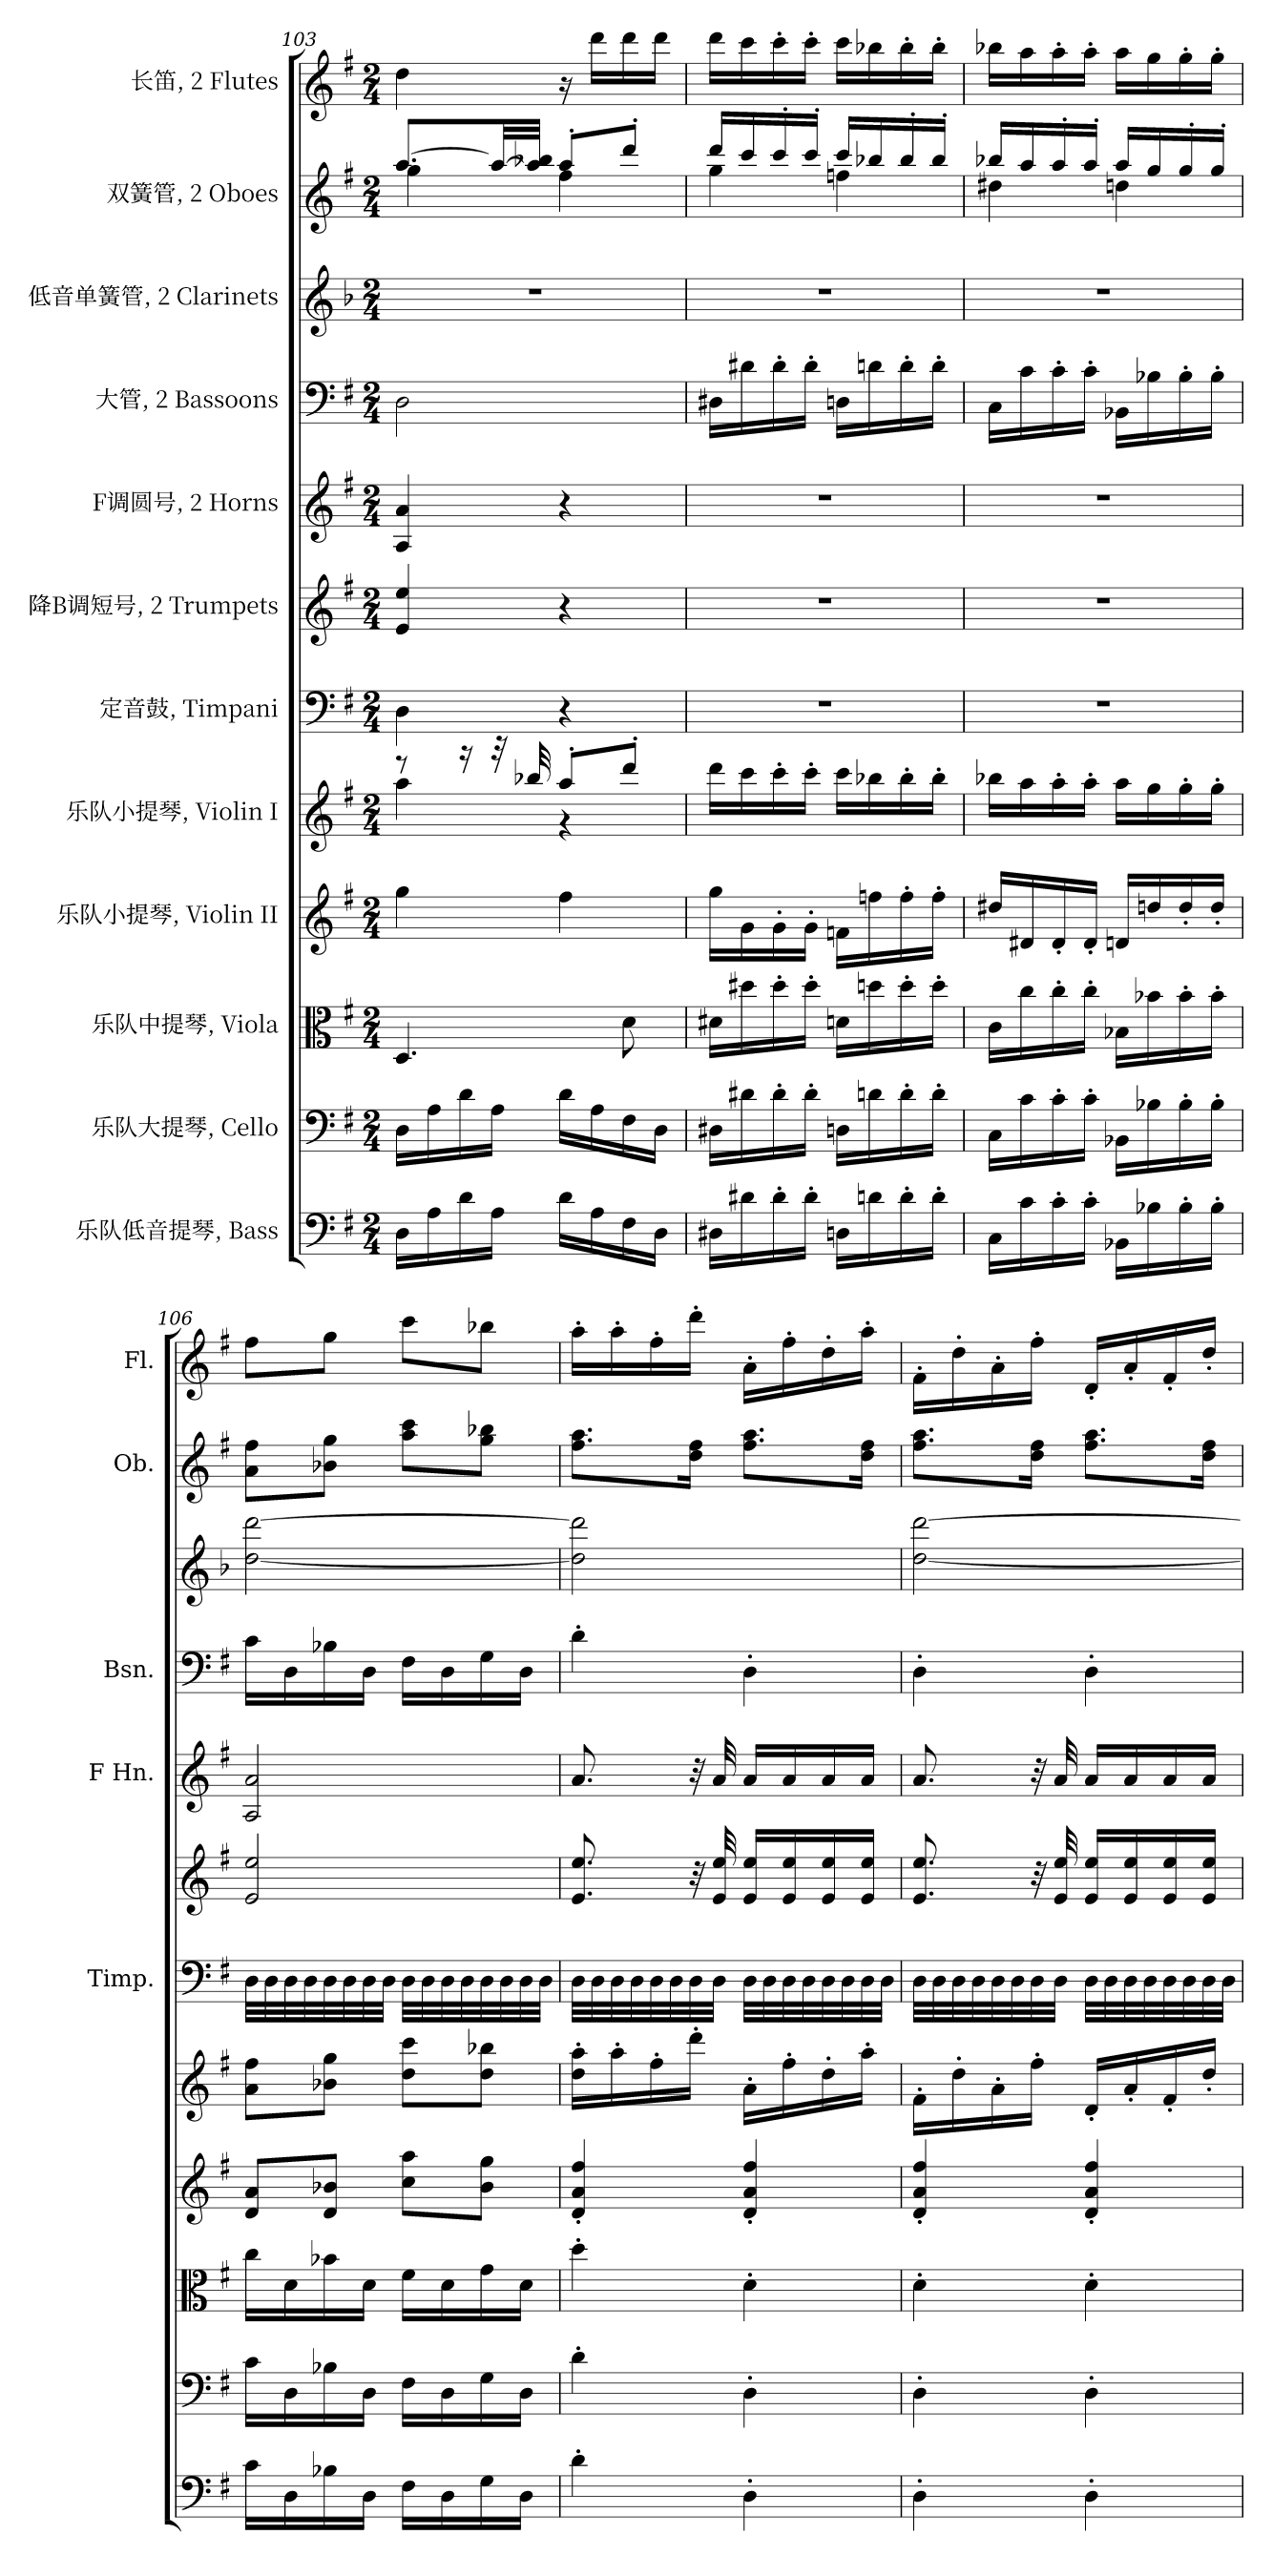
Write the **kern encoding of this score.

**kern	**kern	**kern	**kern	**kern	**kern	**kern	**kern	**kern	**kern	**kern	**kern
*part12	*part11	*part10	*part9	*part8	*part7	*part6	*part5	*part4	*part3	*part2	*part1
*staff12	*staff11	*staff10	*staff9	*staff8	*staff7	*staff6	*staff5	*staff4	*staff3	*staff2	*staff1
*I"乐队低音提琴, Bass	*I"乐队大提琴, Cello	*I"乐队中提琴, Viola	*I"乐队小提琴, Violin II	*I"乐队小提琴, Violin I	*I"定音鼓, Timpani	*I"降B调短号, 2 Trumpets	*I"F调圆号, 2 Horns	*I"大管, 2 Bassoons	*I"低音单簧管, 2 Clarinets	*I"双簧管, 2 Oboes	*I"长笛, 2 Flutes
*	*	*	*	*	*I'Timp.	*	*I'F Hn.	*I'Bsn.	*	*I'Ob.	*I'Fl.
!!LO:PB:g=z
*clefF4	*clefF4	*clefC3	*clefG2	*clefG2	*clefF4	*clefG2	*clefG2	*clefF4	*clefG2	*clefG2	*clefG2
*ITrd7c12	*	*	*	*	*	*ITrd1c2	*ITrd4c7	*	*ITrd8c14	*	*
*k[f#]	*k[f#]	*k[f#]	*k[f#]	*k[f#]	*k[f#]	*k[b-]	*k[]	*k[f#]	*k[b-]	*k[f#]	*k[f#]
*M2/4	*M2/4	*M2/4	*M2/4	*M2/4	*M2/4	*M2/4	*M2/4	*M2/4	*M2/4	*M2/4	*M2/4
=103	=103	=103	=103	=103	=103	=103	=103	=103	=103	=103	=103
*	*	*	*	*^	*	*	*	*	*	*^	*
16DD\LL	16D\LL	4.D/	4gg\	8r	4aa\	4D\	4d/ 4dd/	4D/ 4d/	2D\	2r	[8.aa/L	4gg\	4dd\
16AA\	16A\	.	.	.	.	.	.	.	.	.	.	.	.
16D\	16d\	.	.	16r	.	.	.	.	.	.	.	.	.
16AA\JJ	16A\JJ	.	.	32r	.	.	.	.	.	.	32aa/LL_	.	.
.	.	.	.	32bb-X/	.	.	.	.	.	.	32aa/] 32bb-X/JJJ	.	.
16D\LL	16d\LL	.	4ff#\	8aa'/L	4r	4r	4r	4r	.	.	8aa'/L	4ff#\	16r
16AA\	16A\	.	.	.	.	.	.	.	.	.	.	.	16ddd\LL
16FF#\	16F#\	8d\	.	8ddd'/J	.	.	.	.	.	.	8ddd'/J	.	16ddd\
16DD\JJ	16D\JJ	.	.	.	.	.	.	.	.	.	.	.	16ddd\JJ
*	*	*	*	*v	*v	*	*	*	*	*	*	*	*
=104	=104	=104	=104	=104	=104	=104	=104	=104	=104	=104	=104	=104
16DD#X\LL	16D#X\LL	16d#X\LL	16gg\LL	16ddd\LL	2r	2r	2r	16D#X\LL	2r	16ddd/LL	4gg\	16ddd\LL
16D#X\	16d#X\	16dd#X\	16g\	16ccc\	.	.	.	16d#X\	.	16ccc/	.	16ccc\
16D#'\	16d#'\	16dd#'\	16g'\	16ccc'\	.	.	.	16d#'\	.	16ccc'/	.	16ccc'\
16D#'\JJ	16d#'\JJ	16dd#'\JJ	16g'\JJ	16ccc'\JJ	.	.	.	16d#'\JJ	.	16ccc'/JJ	.	16ccc'\JJ
16DDn\LL	16Dn\LL	16dn\LL	16fn\LL	16ccc\LL	.	.	.	16Dn\LL	.	16ccc/LL	4ffn\	16ccc\LL
16Dn\	16dn\	16ddn\	16ffn\	16bb-X\	.	.	.	16dn\	.	16bb-X/	.	16bb-X\
16D'\	16d'\	16dd'\	16ff'\	16bb-'\	.	.	.	16d'\	.	16bb-'/	.	16bb-'\
16D'\JJ	16d'\JJ	16dd'\JJ	16ff'\JJ	16bb-'\JJ	.	.	.	16d'\JJ	.	16bb-'/JJ	.	16bb-'\JJ
=105	=105	=105	=105	=105	=105	=105	=105	=105	=105	=105	=105	=105
16CC\LL	16C\LL	16c\LL	16dd#X/LL	16bb-X\LL	2r	2r	2r	16C\LL	2r	16bb-X/LL	4dd#X\	16bb-X\LL
16C\	16c\	16cc\	16d#X/	16aa\	.	.	.	16c\	.	16aa/	.	16aa\
16C'\	16c'\	16cc'\	16d#'/	16aa'\	.	.	.	16c'\	.	16aa'/	.	16aa'\
16C'\JJ	16c'\JJ	16cc'\JJ	16d#'/JJ	16aa'\JJ	.	.	.	16c'\JJ	.	16aa'/JJ	.	16aa'\JJ
16BBB-X\LL	16BB-X\LL	16B-X\LL	16dn/LL	16aa\LL	.	.	.	16BB-X\LL	.	16aa/LL	4ddn\	16aa\LL
16BB-X\	16B-X\	16b-X\	16ddn/	16gg\	.	.	.	16B-X\	.	16gg/	.	16gg\
16BB-'\	16B-'\	16b-'\	16dd'/	16gg'\	.	.	.	16B-'\	.	16gg'/	.	16gg'\
16BB-'\JJ	16B-'\JJ	16b-'\JJ	16dd'/JJ	16gg'\JJ	.	.	.	16B-'\JJ	.	16gg'/JJ	.	16gg'\JJ
*	*	*	*	*	*	*	*	*	*	*v	*v	*
!!LO:PB:g=z
=106	=106	=106	=106	=106	=106	=106	=106	=106	=106	=106	=106
16C\LL	16c\LL	16cc\LL	8d/ 8a/L	8a\ 8ff#\L	32D\LLL	2d/ 2dd/	2D/ 2d/	16c\LL	[2d\ [2dd\	8a\ 8ff#\L	8ff#\L
.	.	.	.	.	32D\	.	.	.	.	.	.
16DD\	16D\	16d\	.	.	32D\	.	.	16D\	.	.	.
.	.	.	.	.	32D\	.	.	.	.	.	.
16BB-X\	16B-X\	16b-X\	8d/ 8b-X/J	8b-X\ 8gg\J	32D\	.	.	16B-X\	.	8b-X\ 8gg\J	8gg\J
.	.	.	.	.	32D\	.	.	.	.	.	.
16DD\JJ	16D\JJ	16d\JJ	.	.	32D\	.	.	16D\JJ	.	.	.
.	.	.	.	.	32D\JJJ	.	.	.	.	.	.
16FF#\LL	16F#\LL	16f#\LL	8cc\ 8aa\L	8dd\ 8ccc\L	32D\LLL	.	.	16F#\LL	.	8aa\ 8ccc\L	8ccc\L
.	.	.	.	.	32D\	.	.	.	.	.	.
16DD\	16D\	16d\	.	.	32D\	.	.	16D\	.	.	.
.	.	.	.	.	32D\	.	.	.	.	.	.
16GG\	16G\	16g\	8b-\ 8gg\J	8dd\ 8bb-X\J	32D\	.	.	16G\	.	8gg\ 8bb-X\J	8bb-X\J
.	.	.	.	.	32D\	.	.	.	.	.	.
16DD\JJ	16D\JJ	16d\JJ	.	.	32D\	.	.	16D\JJ	.	.	.
.	.	.	.	.	32D\JJJ	.	.	.	.	.	.
=107	=107	=107	=107	=107	=107	=107	=107	=107	=107	=107	=107
4D'\	4d'\	4dd'\	4d/' 4a/' 4ff#/'	16dd\' 16aa\'LL	32D\LLL	8.d/ 8.dd/	8.d/	4d'\	2d\] 2dd\]	8.ff#\ 8.aa\L	16aa'\LL
.	.	.	.	.	32D\	.	.	.	.	.	.
.	.	.	.	16aa'\	32D\	.	.	.	.	.	16aa'\
.	.	.	.	.	32D\	.	.	.	.	.	.
.	.	.	.	16ff#'\	32D\	.	.	.	.	.	16ff#'\
.	.	.	.	.	32D\	.	.	.	.	.	.
.	.	.	.	16ddd'\JJ	32D\	32r	32r	.	.	16dd\ 16ff#\Jk	16ddd'\JJ
.	.	.	.	.	32D\JJJ	32d/ 32dd/	32d/	.	.	.	.
4DD'\	4D'\	4d'\	4d/' 4a/' 4ff#/'	16a'\LL	32D\LLL	16d/ 16dd/LL	16d/LL	4D'\	.	8.ff#\ 8.aa\L	16a'\LL
.	.	.	.	.	32D\	.	.	.	.	.	.
.	.	.	.	16ff#'\	32D\	16d/ 16dd/	16d/	.	.	.	16ff#'\
.	.	.	.	.	32D\	.	.	.	.	.	.
.	.	.	.	16dd'\	32D\	16d/ 16dd/	16d/	.	.	.	16dd'\
.	.	.	.	.	32D\	.	.	.	.	.	.
.	.	.	.	16aa'\JJ	32D\	16d/ 16dd/JJ	16d/JJ	.	.	16dd\ 16ff#\Jk	16aa'\JJ
.	.	.	.	.	32D\JJJ	.	.	.	.	.	.
!!LO:PB:g=z
=108	=108	=108	=108	=108	=108	=108	=108	=108	=108	=108	=108
4DD'\	4D'\	4d'\	4d/' 4a/' 4ff#/'	16f#'\LL	32D\LLL	8.d/ 8.dd/	8.d/	4D'\	[2d\ [2dd\	8.ff#\ 8.aa\L	16f#'\LL
.	.	.	.	.	32D\	.	.	.	.	.	.
.	.	.	.	16dd'\	32D\	.	.	.	.	.	16dd'\
.	.	.	.	.	32D\	.	.	.	.	.	.
.	.	.	.	16a'\	32D\	.	.	.	.	.	16a'\
.	.	.	.	.	32D\	.	.	.	.	.	.
.	.	.	.	16ff#'\JJ	32D\	32r	32r	.	.	16dd\ 16ff#\Jk	16ff#'\JJ
.	.	.	.	.	32D\JJJ	32d/ 32dd/	32d/	.	.	.	.
4DD'\	4D'\	4d'\	4d/' 4a/' 4ff#/'	16d'/LL	32D\LLL	16d/ 16dd/LL	16d/LL	4D'\	.	8.ff#\ 8.aa\L	16d'/LL
.	.	.	.	.	32D\	.	.	.	.	.	.
.	.	.	.	16a'/	32D\	16d/ 16dd/	16d/	.	.	.	16a'/
.	.	.	.	.	32D\	.	.	.	.	.	.
.	.	.	.	16f#'/	32D\	16d/ 16dd/	16d/	.	.	.	16f#'/
.	.	.	.	.	32D\	.	.	.	.	.	.
.	.	.	.	16dd'/JJ	32D\	16d/ 16dd/JJ	16d/JJ	.	.	16dd\ 16ff#\Jk	16dd'/JJ
.	.	.	.	.	32D\JJJ	.	.	.	.	.	.
=	=	=	=	=	=	=	=	=	=	=	=
*-	*-	*-	*-	*-	*-	*-	*-	*-	*-	*-	*-
